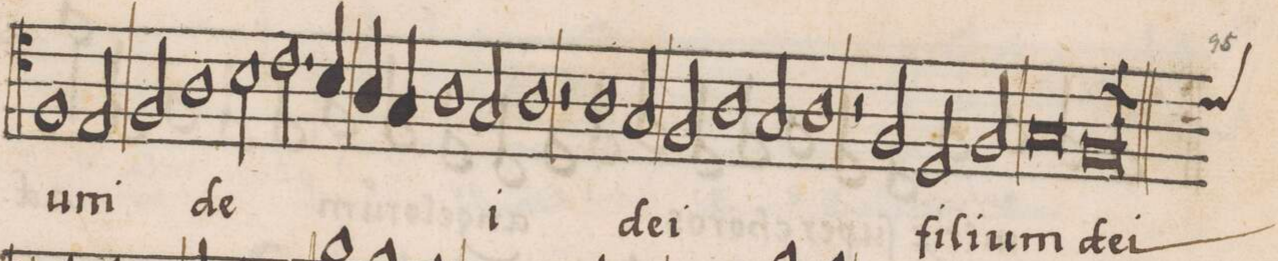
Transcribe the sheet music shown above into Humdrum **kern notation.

**kern	**text	**text
*I"ALTVS	*	*
*clefC4	*	*
*k[]	*	*
*met(C|)	*	*
*M2/1	*	*
1F/	.	.
=53-	=53-	=53-
2E/	-um	.
2F/	.	.
1A\	de-	.
=54-	=54-	=54-
2B\	.	.
2.c\	.	.
4B/	.	.
=55-	=55-	=55-
4A/	.	.
4G/	.	.
1A	.	.
2G/	-i	.
=56-	=56-	=56-
1A	.	.
2r	.	.
1A\	.	.
=57-	=57-	=57-
2G/	de-	.
2F/	-i	.
1A\	.	.
=58-	=58-	=58-
2G/	.	.
1A	.	.
=59-	=59-	=59-
2r	.	.
2F/	fi-	.
2D/	-li-	.
2F/	-um	.
=60-	=60-	=60-
0G	de-	.
=61-	=61-	=61-
*custos:c	*	*
0F;l	-i	.
=62||	=62||	=62||
*M2/1	*	*
*met(C|)	*	*
*-	*-	*-
